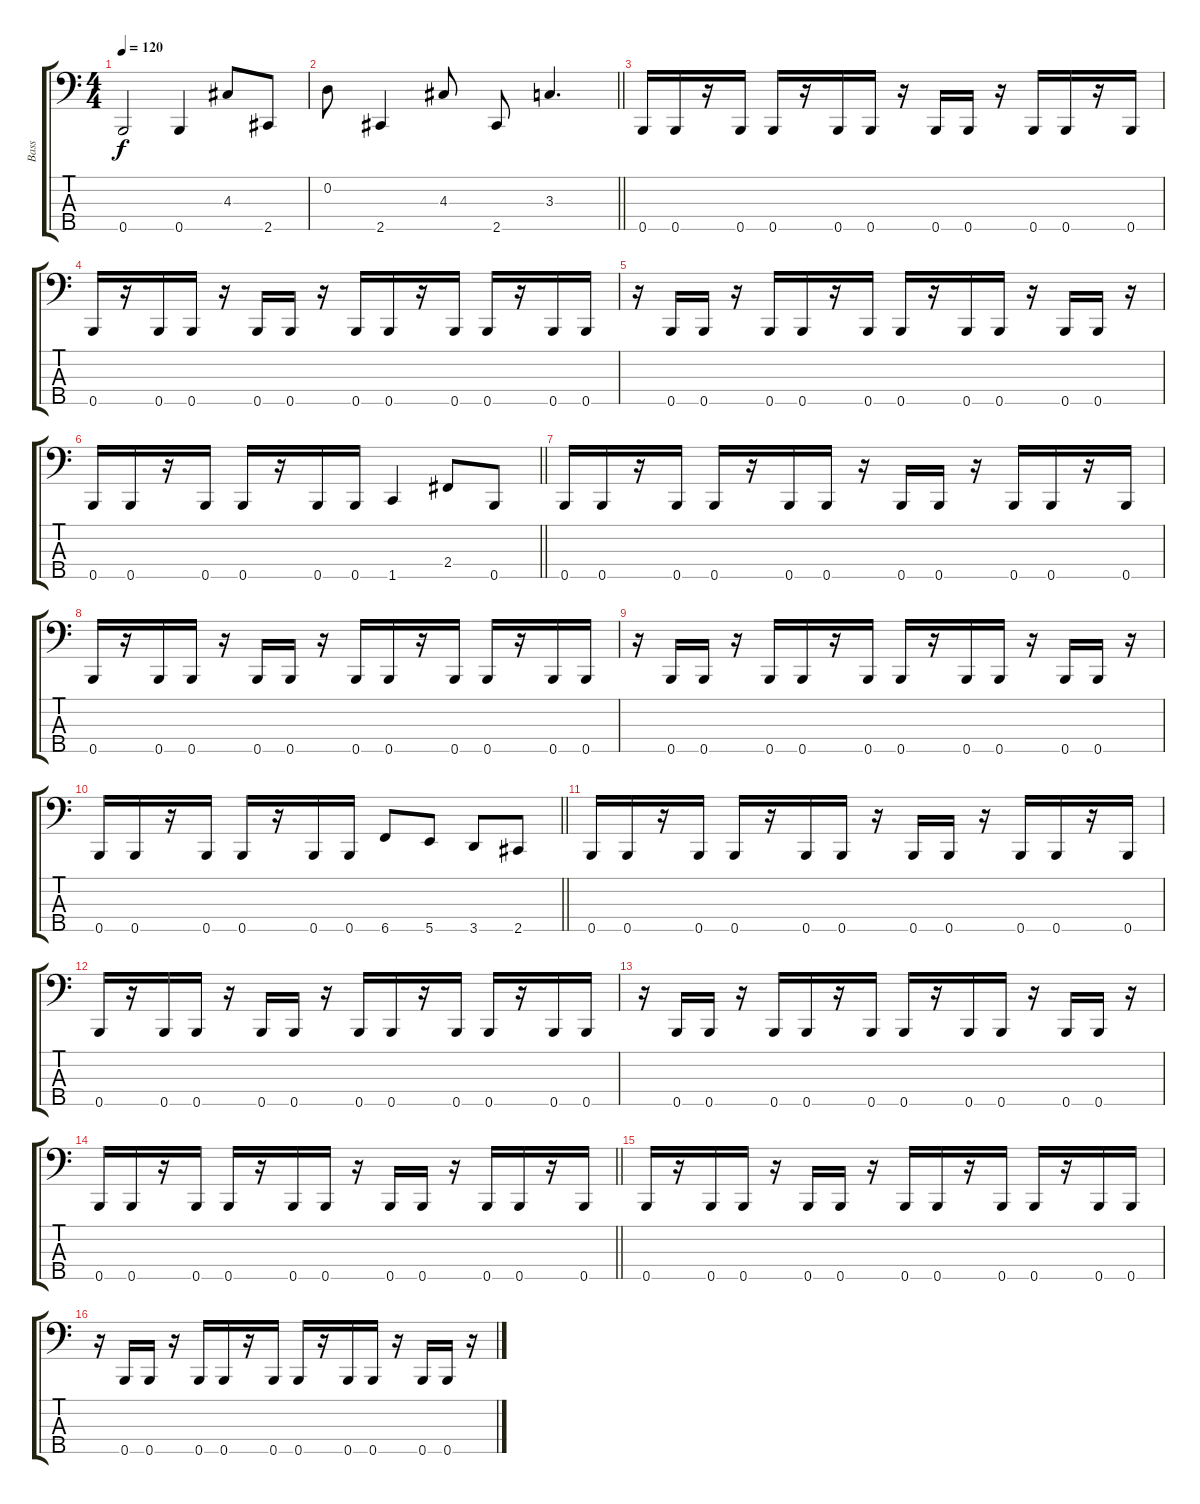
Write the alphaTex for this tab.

\track ("Bass" "Bass") {instrument electricbassfinger}
\staff {score tabs}
\tuning (G2 D2 A1 E1 B0) {hide}
\ts (4 4)
\tempo 120
\clef f4
\ks c
0.5.2{dy f} 0.5.4 4.3.8 2.5.8 |
\barLineRight lightlight
0.2.8 2.5.4 4.3.8 2.5.8 3.3.4{d} |
\section ("" "")
0.5.16 0.5.16 r.16 0.5.16 0.5.16 r.16 0.5.16 0.5.16 r.16 0.5.16 0.5.16 r.16 0.5.16 0.5.16 r.16 0.5.16 |
0.5.16 r.16 0.5.16 0.5.16 r.16 0.5.16 0.5.16 r.16 0.5.16 0.5.16 r.16 0.5.16 0.5.16 r.16 0.5.16 0.5.16 |
r.16 0.5.16 0.5.16 r.16 0.5.16 0.5.16 r.16 0.5.16 0.5.16 r.16 0.5.16 0.5.16 r.16 0.5.16 0.5.16 r.16 |
\barLineRight lightlight
0.5.16 0.5.16 r.16 0.5.16 0.5.16 r.16 0.5.16 0.5.16 1.5.4 2.4.8 0.5.8 |
0.5.16 0.5.16 r.16 0.5.16 0.5.16 r.16 0.5.16 0.5.16 r.16 0.5.16 0.5.16 r.16 0.5.16 0.5.16 r.16 0.5.16 |
0.5.16 r.16 0.5.16 0.5.16 r.16 0.5.16 0.5.16 r.16 0.5.16 0.5.16 r.16 0.5.16 0.5.16 r.16 0.5.16 0.5.16 |
r.16 0.5.16 0.5.16 r.16 0.5.16 0.5.16 r.16 0.5.16 0.5.16 r.16 0.5.16 0.5.16 r.16 0.5.16 0.5.16 r.16 |
\barLineRight lightlight
0.5.16 0.5.16 r.16 0.5.16 0.5.16 r.16 0.5.16 0.5.16 6.5.8 5.5.8 3.5.8 2.5.8 |
\section ("" "")
0.5.16 0.5.16 r.16 0.5.16 0.5.16 r.16 0.5.16 0.5.16 r.16 0.5.16 0.5.16 r.16 0.5.16 0.5.16 r.16 0.5.16 |
0.5.16 r.16 0.5.16 0.5.16 r.16 0.5.16 0.5.16 r.16 0.5.16 0.5.16 r.16 0.5.16 0.5.16 r.16 0.5.16 0.5.16 |
r.16 0.5.16 0.5.16 r.16 0.5.16 0.5.16 r.16 0.5.16 0.5.16 r.16 0.5.16 0.5.16 r.16 0.5.16 0.5.16 r.16 |
\barLineRight lightlight
0.5.16 0.5.16 r.16 0.5.16 0.5.16 r.16 0.5.16 0.5.16 r.16 0.5.16 0.5.16 r.16 0.5.16 0.5.16 r.16 0.5.16 |
0.5.16 r.16 0.5.16 0.5.16 r.16 0.5.16 0.5.16 r.16 0.5.16 0.5.16 r.16 0.5.16 0.5.16 r.16 0.5.16 0.5.16 |
r.16 0.5.16 0.5.16 r.16 0.5.16 0.5.16 r.16 0.5.16 0.5.16 r.16 0.5.16 0.5.16 r.16 0.5.16 0.5.16 r.16
